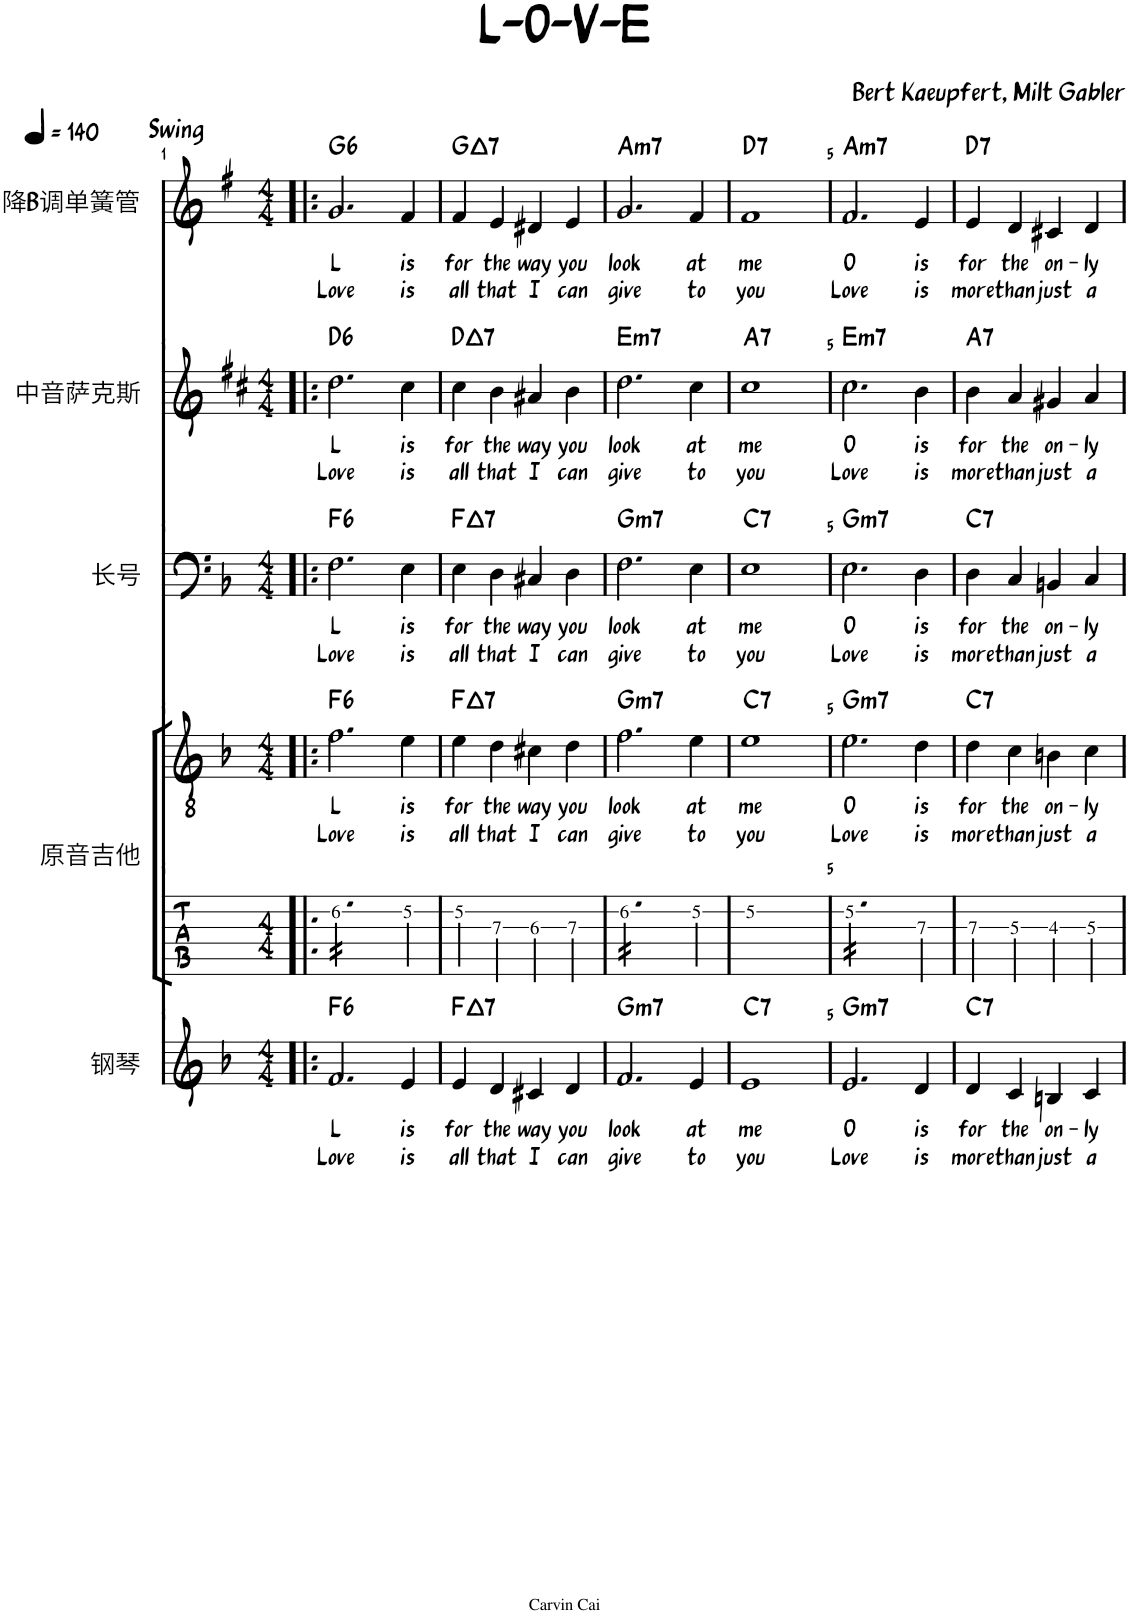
**kern	**text	**text	**harte	**kern	**kern	**text	**text	**harte	**kern	**text	**text	**harte	**kern	**text	**text	**harte	**kern	**text	**text	**harte
*part5	*part5	*part5	*part5	*part4	*part4	*part4	*part4	*part4	*part3	*part3	*part3	*part3	*part2	*part2	*part2	*part2	*part1	*part1	*part1	*part1
*staff6	*staff6	*staff6	*	*staff5	*staff4	*staff4	*staff4	*	*staff3	*staff3	*staff3	*	*staff2	*staff2	*staff2	*	*staff1	*staff1	*staff1	*
*I"钢琴	*	*	*	*I"原音吉他	*	*	*	*	*I"长号	*	*	*	*I"中音萨克斯	*	*	*	*I"降B调单簧管	*	*	*
*	*	*	*	*stria6	*	*	*	*	*	*	*	*	*	*	*	*	*	*	*	*
*clefG2	*	*	*	*	*clefGv2	*	*	*	*clefF4	*	*	*	*clefG2	*	*	*	*clefG2	*	*	*
*	*	*	*	*	*	*	*	*	*	*	*	*	*Trd5c9	*	*	*	*Trd1c2	*	*	*
*k[b-]	*	*	*	*k[b-]	*k[b-]	*	*	*	*k[b-]	*	*	*	*k[f#c#]	*	*	*	*k[f#]	*	*	*
*M4/4	*	*	*	*M4/4	*M4/4	*	*	*	*M4/4	*	*	*	*M4/4	*	*	*	*M4/4	*	*	*
*MM140	*	*	*	*MM140	*MM140	*	*	*	*MM140	*	*	*	*MM140	*	*	*	*MM140	*	*	*
=1!|:	=1!|:	=1!|:	=1!|:	=1!|:	=1!|:	=1!|:	=1!|:	=1!|:	=1!|:	=1!|:	=1!|:	=1!|:	=1!|:	=1!|:	=1!|:	=1!|:	=1!|:	=1!|:	=1!|:	=1!|:
!	!	!	!	!	!	!	!	!	!	!	!	!	!	!	!	!	!LO:TX:a:B:t=Swing	!	!	!
!	!LO:LY:b	!LO:LY:b	!LO:H:kt=6	!	!	!LO:LY:b	!LO:LY:b	!LO:H:kt=6	!	!LO:LY:b	!LO:LY:b	!LO:H:kt=6	!	!LO:LY:b	!LO:LY:b	!LO:H:kt=6	!	!LO:LY:b	!LO:LY:b	!LO:H:kt=6
2.f/	L	Love	F:maj6	2.f\	2.f\	L	Love	F:maj6	2.F\	L	Love	F:maj6	2.dd\	L	Love	D:maj6	2.g/	L	Love	G:maj6
!	!LO:LY:b	!LO:LY:b	!	!	!	!LO:LY:b	!LO:LY:b	!	!	!LO:LY:b	!LO:LY:b	!	!	!LO:LY:b	!LO:LY:b	!	!	!LO:LY:b	!LO:LY:b	!
4e/	is	is	.	4e\	4e\	is	is	.	4E\	is	is	.	4cc#\	is	is	.	4f#/	is	is	.
=2	=2	=2	=2	=2	=2	=2	=2	=2	=2	=2	=2	=2	=2	=2	=2	=2	=2	=2	=2	=2
!	!LO:LY:b	!LO:LY:b	!LO:H:kt=7	!	!	!LO:LY:b	!LO:LY:b	!LO:H:kt=7	!	!LO:LY:b	!LO:LY:b	!LO:H:kt=7	!	!LO:LY:b	!LO:LY:b	!LO:H:kt=7	!	!LO:LY:b	!LO:LY:b	!LO:H:kt=7
4e/	for	all	F:maj7	4e\	4e\	for	all	F:maj7	4E\	for	all	F:maj7	4cc#\	for	all	D:maj7	4f#/	for	all	G:maj7
!	!LO:LY:b	!LO:LY:b	!	!	!	!LO:LY:b	!LO:LY:b	!	!	!LO:LY:b	!LO:LY:b	!	!	!LO:LY:b	!LO:LY:b	!	!	!LO:LY:b	!LO:LY:b	!
4d/	the	that	.	4d\	4d\	the	that	.	4D\	the	that	.	4b\	the	that	.	4e/	the	that	.
!	!LO:LY:b	!LO:LY:b	!	!	!	!LO:LY:b	!LO:LY:b	!	!	!LO:LY:b	!LO:LY:b	!	!	!LO:LY:b	!LO:LY:b	!	!	!LO:LY:b	!LO:LY:b	!
4c#X/	way	I	.	4c#X\	4c#X\	way	I	.	4C#X/	way	I	.	4a#X/	way	I	.	4d#X/	way	I	.
!	!LO:LY:b	!LO:LY:b	!	!	!	!LO:LY:b	!LO:LY:b	!	!	!LO:LY:b	!LO:LY:b	!	!	!LO:LY:b	!LO:LY:b	!	!	!LO:LY:b	!LO:LY:b	!
4d/	you	can	.	4d\	4d\	you	can	.	4D\	you	can	.	4b\	you	can	.	4e/	you	can	.
=3	=3	=3	=3	=3	=3	=3	=3	=3	=3	=3	=3	=3	=3	=3	=3	=3	=3	=3	=3	=3
!	!LO:LY:b	!LO:LY:b	!LO:H:kt=m7	!	!	!LO:LY:b	!LO:LY:b	!LO:H:kt=m7	!	!LO:LY:b	!LO:LY:b	!LO:H:kt=m7	!	!LO:LY:b	!LO:LY:b	!LO:H:kt=m7	!	!LO:LY:b	!LO:LY:b	!LO:H:kt=m7
2.f/	look	give	G:min7	2.f\	2.f\	look	give	G:min7	2.F\	look	give	G:min7	2.dd\	look	give	E:min7	2.g/	look	give	A:min7
!	!LO:LY:b	!LO:LY:b	!	!	!	!LO:LY:b	!LO:LY:b	!	!	!LO:LY:b	!LO:LY:b	!	!	!LO:LY:b	!LO:LY:b	!	!	!LO:LY:b	!LO:LY:b	!
4e/	at	to	.	4e\	4e\	at	to	.	4E\	at	to	.	4cc#\	at	to	.	4f#/	at	to	.
=4	=4	=4	=4	=4	=4	=4	=4	=4	=4	=4	=4	=4	=4	=4	=4	=4	=4	=4	=4	=4
!	!LO:LY:b	!LO:LY:b	!LO:H:kt=7	!	!	!LO:LY:b	!LO:LY:b	!LO:H:kt=7	!	!LO:LY:b	!LO:LY:b	!LO:H:kt=7	!	!LO:LY:b	!LO:LY:b	!LO:H:kt=7	!	!LO:LY:b	!LO:LY:b	!LO:H:kt=7
1e	me	you	C:7	1e	1e	me	you	C:7	1E	me	you	C:7	1cc#	me	you	A:7	1f#	me	you	D:7
=5	=5	=5	=5	=5	=5	=5	=5	=5	=5	=5	=5	=5	=5	=5	=5	=5	=5	=5	=5	=5
!	!LO:LY:b	!LO:LY:b	!LO:H:kt=m7	!	!	!LO:LY:b	!LO:LY:b	!LO:H:kt=m7	!	!LO:LY:b	!LO:LY:b	!LO:H:kt=m7	!	!LO:LY:b	!LO:LY:b	!LO:H:kt=m7	!	!LO:LY:b	!LO:LY:b	!LO:H:kt=m7
2.e/	O	Love	G:min7	2.e\	2.e\	O	Love	G:min7	2.E\	O	Love	G:min7	2.cc#\	O	Love	E:min7	2.f#/	O	Love	A:min7
!	!LO:LY:b	!LO:LY:b	!	!	!	!LO:LY:b	!LO:LY:b	!	!	!LO:LY:b	!LO:LY:b	!	!	!LO:LY:b	!LO:LY:b	!	!	!LO:LY:b	!LO:LY:b	!
4d/	is	is	.	4d\	4d\	is	is	.	4D\	is	is	.	4b\	is	is	.	4e/	is	is	.
=6	=6	=6	=6	=6	=6	=6	=6	=6	=6	=6	=6	=6	=6	=6	=6	=6	=6	=6	=6	=6
!	!LO:LY:b	!LO:LY:b	!LO:H:kt=7	!	!	!LO:LY:b	!LO:LY:b	!LO:H:kt=7	!	!LO:LY:b	!LO:LY:b	!LO:H:kt=7	!	!LO:LY:b	!LO:LY:b	!LO:H:kt=7	!	!LO:LY:b	!LO:LY:b	!LO:H:kt=7
4d/	for	more	C:7	4d\	4d\	for	more	C:7	4D\	for	more	C:7	4b\	for	more	A:7	4e/	for	more	D:7
!	!LO:LY:b	!LO:LY:b	!	!	!	!LO:LY:b	!LO:LY:b	!	!	!LO:LY:b	!LO:LY:b	!	!	!LO:LY:b	!LO:LY:b	!	!	!LO:LY:b	!LO:LY:b	!
4c/	the	than	.	4c\	4c\	the	than	.	4C/	the	than	.	4a/	the	than	.	4d/	the	than	.
!	!LO:LY:b	!LO:LY:b	!	!	!	!LO:LY:b	!LO:LY:b	!	!	!LO:LY:b	!LO:LY:b	!	!	!LO:LY:b	!LO:LY:b	!	!	!LO:LY:b	!LO:LY:b	!
4Bn/	on-	just	.	4B#X\	4Bn\	on-	just	.	4BBn/	on-	just	.	4g#X/	on-	just	.	4c#X/	on-	just	.
!	!LO:LY:b	!LO:LY:b	!	!	!	!LO:LY:b	!LO:LY:b	!	!	!LO:LY:b	!LO:LY:b	!	!	!LO:LY:b	!LO:LY:b	!	!	!LO:LY:b	!LO:LY:b	!
4c/	-ly	a	.	4c\	4c\	-ly	a	.	4C/	-ly	a	.	4a/	-ly	a	.	4d/	-ly	a	.
=	=	=	=	=	=	=	=	=	=	=	=	=	=	=	=	=	=	=	=	=
*-	*-	*-	*-	*-	*-	*-	*-	*-	*-	*-	*-	*-	*-	*-	*-	*-	*-	*-	*-	*-
